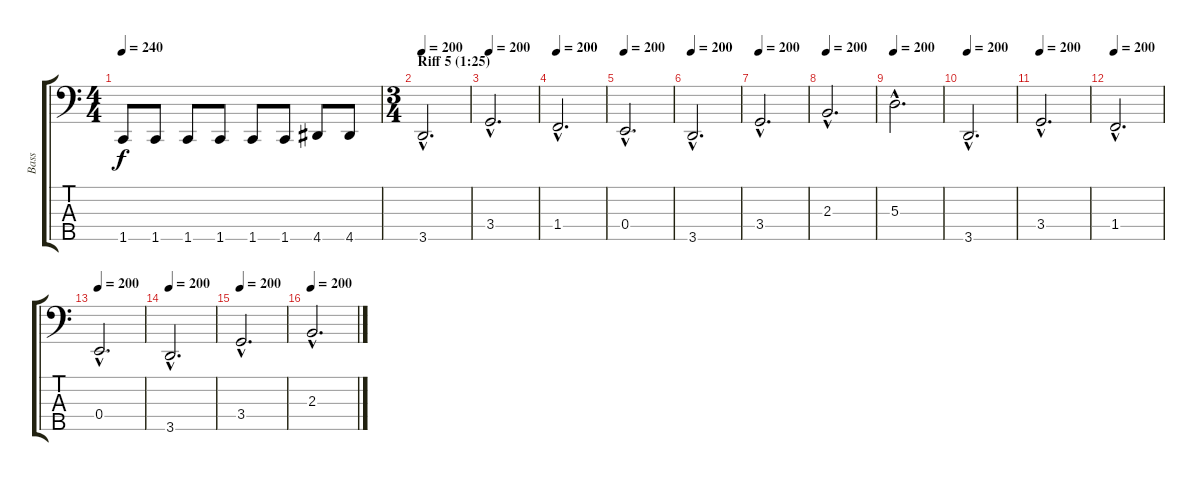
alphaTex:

\track ("Bass" "Bass") {instrument electricbassfinger}
\staff {score tabs}
\tuning (G2 D2 A1 E1 B0) {hide}
\ts (4 4)
\tempo 240
\clef f4
\ks c
1.5.8{dy f} 1.5.8 1.5.8 1.5.8 1.5.8 1.5.8 4.5.8 4.5.8 |
\ts (3 4)
\section ("" "Riff 5 (1:25)")
\tempo 200
3.5{hac}.2{d} |
\tempo 200
3.4{hac}.2{d} |
\tempo 200
1.4{hac}.2{d} |
\tempo 200
0.4{hac}.2{d} |
\tempo 200
3.5{hac}.2{d} |
\tempo 200
3.4{hac}.2{d} |
\tempo 200
2.3{hac}.2{d} |
\tempo 200
5.3{hac}.2{d} |
\tempo 200
3.5{hac}.2{d} |
\tempo 200
3.4{hac}.2{d} |
\tempo 200
1.4{hac}.2{d} |
\tempo 200
0.4{hac}.2{d} |
\tempo 200
3.5{hac}.2{d} |
\tempo 200
3.4{hac}.2{d} |
\tempo 200
2.3{hac}.2{d}
